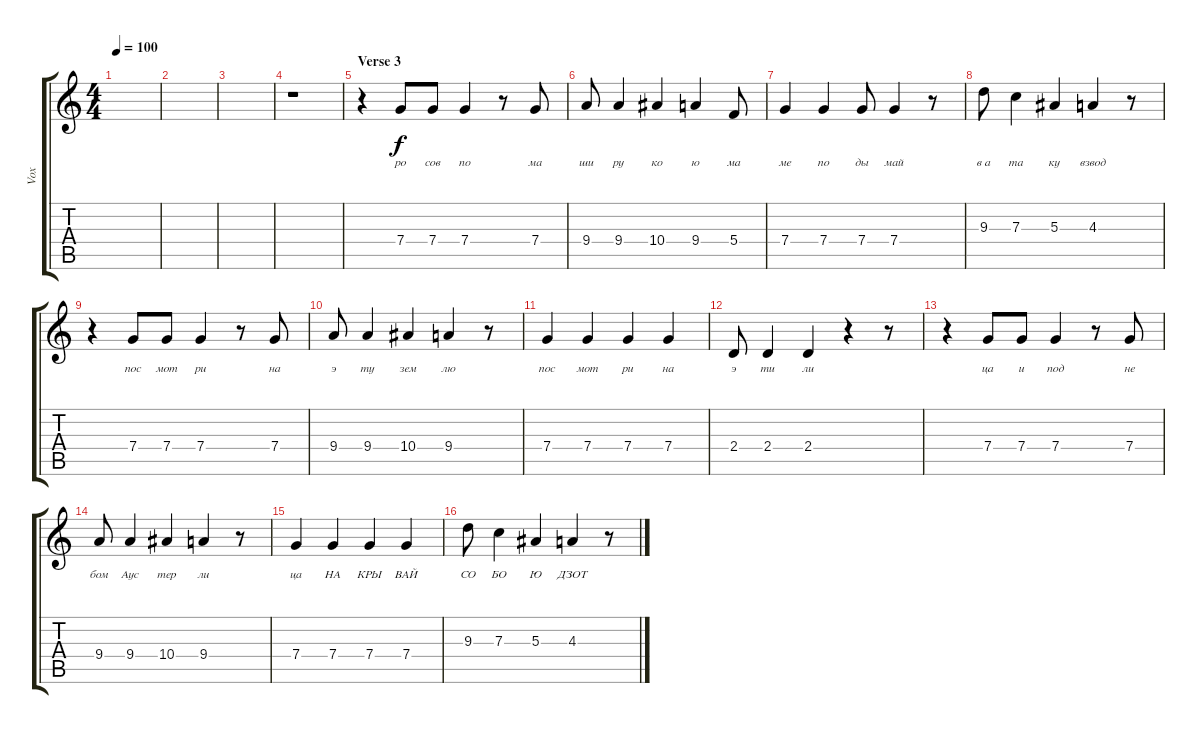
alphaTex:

\track ("Vox" "Vox") {instrument fretlessbass}
\staff {score tabs}
\tuning (D4 A3 F3 C3 G2 D2) {hide}
\ts (4 4)
\tempo 100
\clef g2
\ks c
|
|
|
r.1 |
\section ("" "Verse 3")
r.4 7.4.8{lyrics (0 "ро") lyrics (1 "") lyrics (2 "") lyrics (3 "") lyrics (4 "")} 7.4.8{lyrics (0 "сов") lyrics (1 "") lyrics (2 "") lyrics (3 "") lyrics (4 "")} 7.4.4{lyrics (0 "по") lyrics (1 "") lyrics (2 "") lyrics (3 "") lyrics (4 "")} r.8 7.4.8{lyrics (0 "ма") lyrics (1 "") lyrics (2 "") lyrics (3 "") lyrics (4 "")} |
9.4.8{lyrics (0 "ши") lyrics (1 "") lyrics (2 "") lyrics (3 "") lyrics (4 "")} 9.4.4{lyrics (0 "ру") lyrics (1 "") lyrics (2 "") lyrics (3 "") lyrics (4 "")} 10.4.4{lyrics (0 "ко") lyrics (1 "") lyrics (2 "") lyrics (3 "") lyrics (4 "")} 9.4.4{lyrics (0 "ю") lyrics (1 "") lyrics (2 "") lyrics (3 "") lyrics (4 "")} 5.4.8{lyrics (0 "ма") lyrics (1 "") lyrics (2 "") lyrics (3 "") lyrics (4 "")} |
7.4.4{lyrics (0 "ме") lyrics (1 "") lyrics (2 "") lyrics (3 "") lyrics (4 "")} 7.4.4{lyrics (0 "по") lyrics (1 "") lyrics (2 "") lyrics (3 "") lyrics (4 "")} 7.4.8{lyrics (0 "ды") lyrics (1 "") lyrics (2 "") lyrics (3 "") lyrics (4 "")} 7.4.4{lyrics (0 "май") lyrics (1 "") lyrics (2 "") lyrics (3 "") lyrics (4 "")} r.8 |
9.3.8{lyrics (0 "в а") lyrics (1 "") lyrics (2 "") lyrics (3 "") lyrics (4 "")} 7.3.4{lyrics (0 "та") lyrics (1 "") lyrics (2 "") lyrics (3 "") lyrics (4 "")} 5.3.4{lyrics (0 "ку") lyrics (1 "") lyrics (2 "") lyrics (3 "") lyrics (4 "")} 4.3.4{lyrics (0 "взвод") lyrics (1 "") lyrics (2 "") lyrics (3 "") lyrics (4 "")} r.8 |
r.4 7.4.8{lyrics (0 "пос") lyrics (1 "") lyrics (2 "") lyrics (3 "") lyrics (4 "")} 7.4.8{lyrics (0 "мот") lyrics (1 "") lyrics (2 "") lyrics (3 "") lyrics (4 "")} 7.4.4{lyrics (0 "ри") lyrics (1 "") lyrics (2 "") lyrics (3 "") lyrics (4 "")} r.8 7.4.8{lyrics (0 "на") lyrics (1 "") lyrics (2 "") lyrics (3 "") lyrics (4 "")} |
9.4.8{lyrics (0 "э") lyrics (1 "") lyrics (2 "") lyrics (3 "") lyrics (4 "")} 9.4.4{lyrics (0 "ту") lyrics (1 "") lyrics (2 "") lyrics (3 "") lyrics (4 "")} 10.4.4{lyrics (0 "зем") lyrics (1 "") lyrics (2 "") lyrics (3 "") lyrics (4 "")} 9.4.4{lyrics (0 "лю") lyrics (1 "") lyrics (2 "") lyrics (3 "") lyrics (4 "")} r.8 |
7.4.4{lyrics (0 "пос") lyrics (1 "") lyrics (2 "") lyrics (3 "") lyrics (4 "")} 7.4.4{lyrics (0 "мот") lyrics (1 "") lyrics (2 "") lyrics (3 "") lyrics (4 "")} 7.4.4{lyrics (0 "ри") lyrics (1 "") lyrics (2 "") lyrics (3 "") lyrics (4 "")} 7.4.4{lyrics (0 "на") lyrics (1 "") lyrics (2 "") lyrics (3 "") lyrics (4 "")} |
2.4.8{lyrics (0 "э") lyrics (1 "") lyrics (2 "") lyrics (3 "") lyrics (4 "")} 2.4.4{lyrics (0 "ти") lyrics (1 "") lyrics (2 "") lyrics (3 "") lyrics (4 "")} 2.4.4{lyrics (0 "ли") lyrics (1 "") lyrics (2 "") lyrics (3 "") lyrics (4 "")} r.4 r.8 |
r.4 7.4.8{lyrics (0 "ца") lyrics (1 "") lyrics (2 "") lyrics (3 "") lyrics (4 "")} 7.4.8{lyrics (0 "и") lyrics (1 "") lyrics (2 "") lyrics (3 "") lyrics (4 "")} 7.4.4{lyrics (0 "под") lyrics (1 "") lyrics (2 "") lyrics (3 "") lyrics (4 "")} r.8 7.4.8{lyrics (0 "не") lyrics (1 "") lyrics (2 "") lyrics (3 "") lyrics (4 "")} |
9.4.8{lyrics (0 "бом") lyrics (1 "") lyrics (2 "") lyrics (3 "") lyrics (4 "")} 9.4.4{lyrics (0 "Аус") lyrics (1 "") lyrics (2 "") lyrics (3 "") lyrics (4 "")} 10.4.4{lyrics (0 "тер") lyrics (1 "") lyrics (2 "") lyrics (3 "") lyrics (4 "")} 9.4.4{lyrics (0 "ли") lyrics (1 "") lyrics (2 "") lyrics (3 "") lyrics (4 "")} r.8 |
7.4.4{lyrics (0 "ца") lyrics (1 "") lyrics (2 "") lyrics (3 "") lyrics (4 "")} 7.4.4{lyrics (0 "НА") lyrics (1 "") lyrics (2 "") lyrics (3 "") lyrics (4 "")} 7.4.4{lyrics (0 "КРЫ") lyrics (1 "") lyrics (2 "") lyrics (3 "") lyrics (4 "")} 7.4.4{lyrics (0 "ВАЙ") lyrics (1 "") lyrics (2 "") lyrics (3 "") lyrics (4 "")} |
9.3.8{lyrics (0 "СО") lyrics (1 "") lyrics (2 "") lyrics (3 "") lyrics (4 "")} 7.3.4{lyrics (0 "БО") lyrics (1 "") lyrics (2 "") lyrics (3 "") lyrics (4 "")} 5.3.4{lyrics (0 "Ю") lyrics (1 "") lyrics (2 "") lyrics (3 "") lyrics (4 "")} 4.3.4{lyrics (0 "ДЗОТ") lyrics (1 "") lyrics (2 "") lyrics (3 "") lyrics (4 "")} r.8
